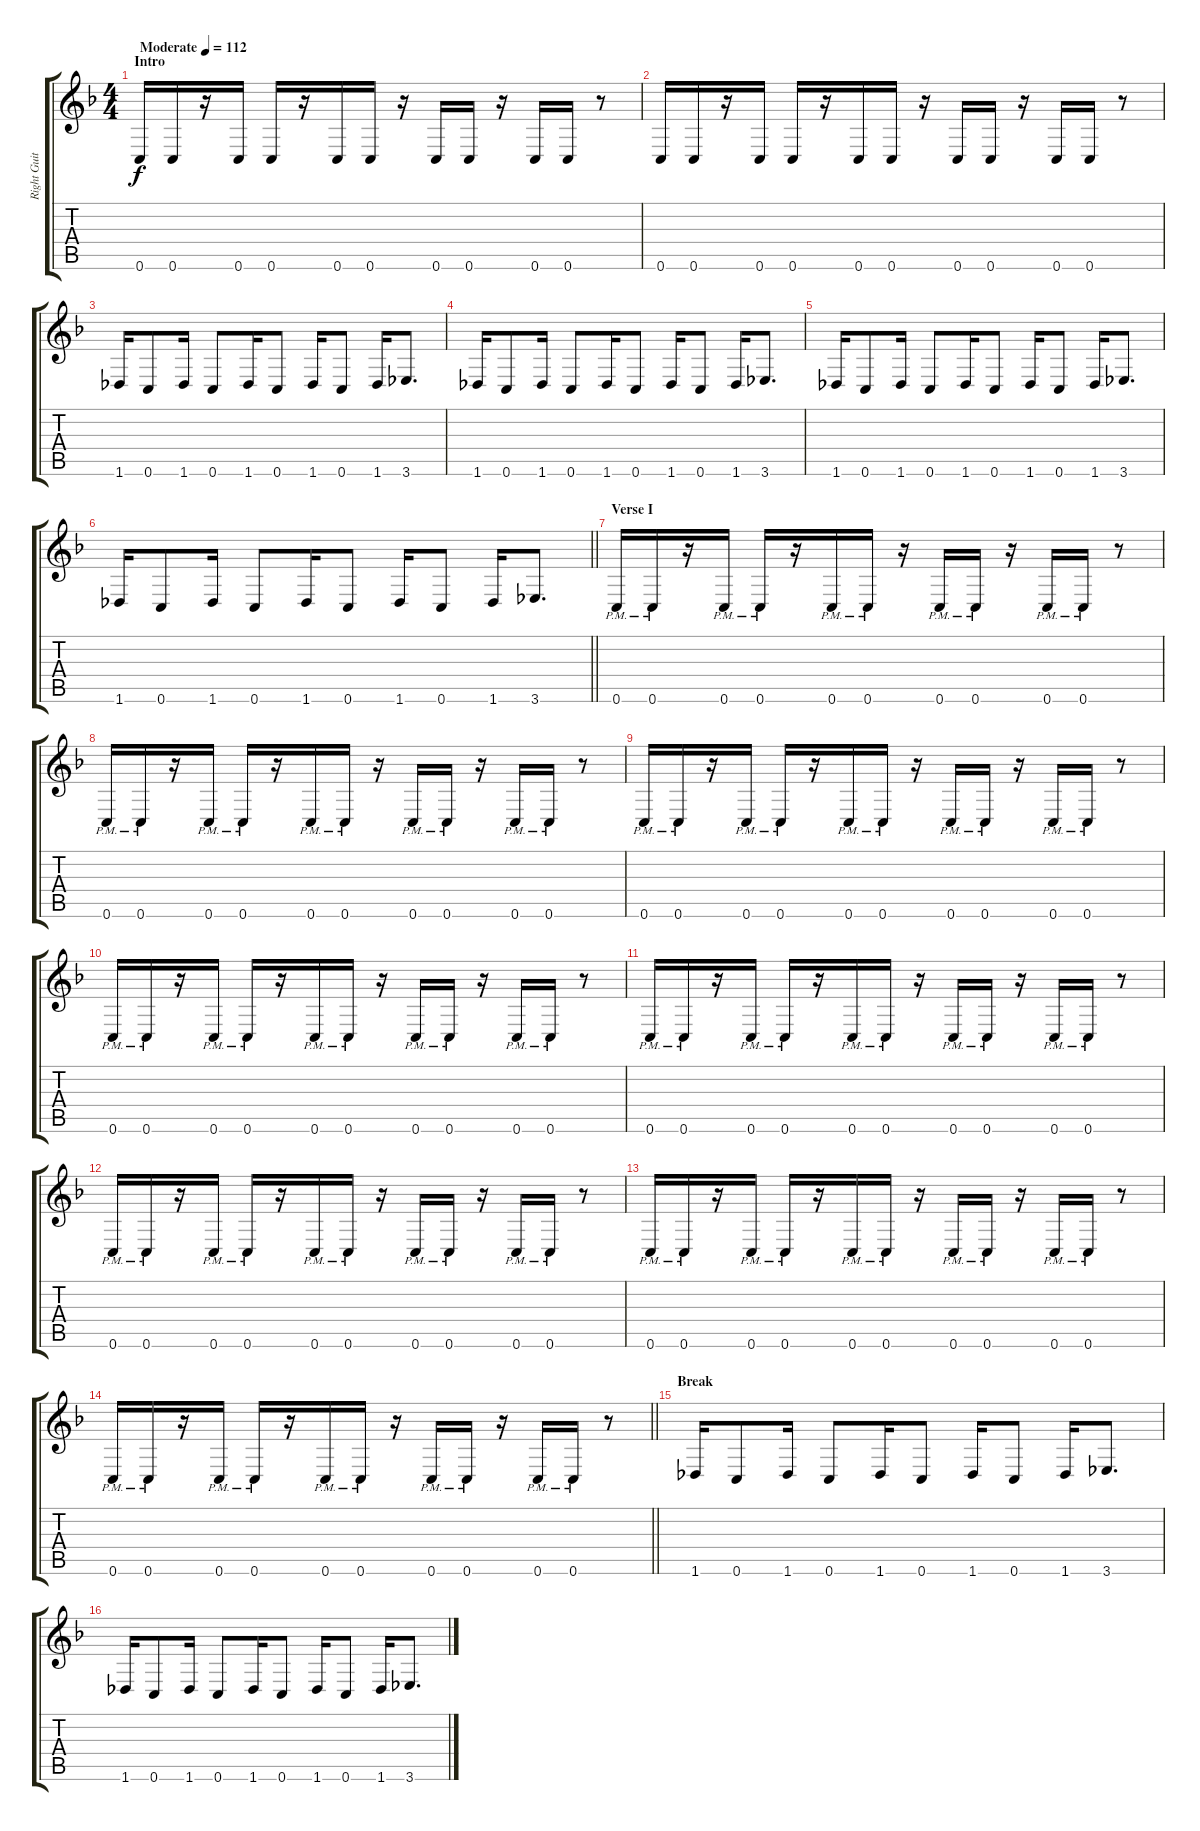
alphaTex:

\track ("Right Guitar" "Right Guit") {instrument distortionguitar}
\staff {score tabs}
\tuning (C4 G3 Eb3 Bb2 F2 C2) {hide}
\ts (4 4)
\section ("" "Intro")
\tempo (112 "Moderate")
\clef g2
\ks f
0.6.16{dy f instrument distortionguitar} 0.6.16 r.16 0.6.16 0.6.16 r.16 0.6.16 0.6.16 r.16 0.6.16 0.6.16 r.16 0.6.16 0.6.16 r.8 |
0.6.16 0.6.16 r.16 0.6.16 0.6.16 r.16 0.6.16 0.6.16 r.16 0.6.16 0.6.16 r.16 0.6.16 0.6.16 r.8 |
1.6.16 0.6.8 1.6.16 0.6.8 1.6.16 0.6.8 1.6.16 0.6.8 1.6.16 3.6.8{d} |
1.6.16 0.6.8 1.6.16 0.6.8 1.6.16 0.6.8 1.6.16 0.6.8 1.6.16 3.6.8{d} |
1.6.16 0.6.8 1.6.16 0.6.8 1.6.16 0.6.8 1.6.16 0.6.8 1.6.16 3.6.8{d} |
\barLineRight lightlight
1.6.16 0.6.8 1.6.16 0.6.8 1.6.16 0.6.8 1.6.16 0.6.8 1.6.16 3.6.8{d} |
\section ("" "Verse I")
0.6{pm}.16 0.6{pm}.16 r.16 0.6{pm}.16 0.6{pm}.16 r.16 0.6{pm}.16 0.6{pm}.16 r.16 0.6{pm}.16 0.6{pm}.16 r.16 0.6{pm}.16 0.6{pm}.16 r.8 |
0.6{pm}.16 0.6{pm}.16 r.16 0.6{pm}.16 0.6{pm}.16 r.16 0.6{pm}.16 0.6{pm}.16 r.16 0.6{pm}.16 0.6{pm}.16 r.16 0.6{pm}.16 0.6{pm}.16 r.8 |
0.6{pm}.16 0.6{pm}.16 r.16 0.6{pm}.16 0.6{pm}.16 r.16 0.6{pm}.16 0.6{pm}.16 r.16 0.6{pm}.16 0.6{pm}.16 r.16 0.6{pm}.16 0.6{pm}.16 r.8 |
0.6{pm}.16 0.6{pm}.16 r.16 0.6{pm}.16 0.6{pm}.16 r.16 0.6{pm}.16 0.6{pm}.16 r.16 0.6{pm}.16 0.6{pm}.16 r.16 0.6{pm}.16 0.6{pm}.16 r.8 |
0.6{pm}.16 0.6{pm}.16 r.16 0.6{pm}.16 0.6{pm}.16 r.16 0.6{pm}.16 0.6{pm}.16 r.16 0.6{pm}.16 0.6{pm}.16 r.16 0.6{pm}.16 0.6{pm}.16 r.8 |
0.6{pm}.16 0.6{pm}.16 r.16 0.6{pm}.16 0.6{pm}.16 r.16 0.6{pm}.16 0.6{pm}.16 r.16 0.6{pm}.16 0.6{pm}.16 r.16 0.6{pm}.16 0.6{pm}.16 r.8 |
0.6{pm}.16 0.6{pm}.16 r.16 0.6{pm}.16 0.6{pm}.16 r.16 0.6{pm}.16 0.6{pm}.16 r.16 0.6{pm}.16 0.6{pm}.16 r.16 0.6{pm}.16 0.6{pm}.16 r.8 |
\barLineRight lightlight
0.6{pm}.16 0.6{pm}.16 r.16 0.6{pm}.16 0.6{pm}.16 r.16 0.6{pm}.16 0.6{pm}.16 r.16 0.6{pm}.16 0.6{pm}.16 r.16 0.6{pm}.16 0.6{pm}.16 r.8 |
\section ("" "Break")
1.6.16 0.6.8 1.6.16 0.6.8 1.6.16 0.6.8 1.6.16 0.6.8 1.6.16 3.6.8{d} |
1.6.16 0.6.8 1.6.16 0.6.8 1.6.16 0.6.8 1.6.16 0.6.8 1.6.16 3.6.8{d}
